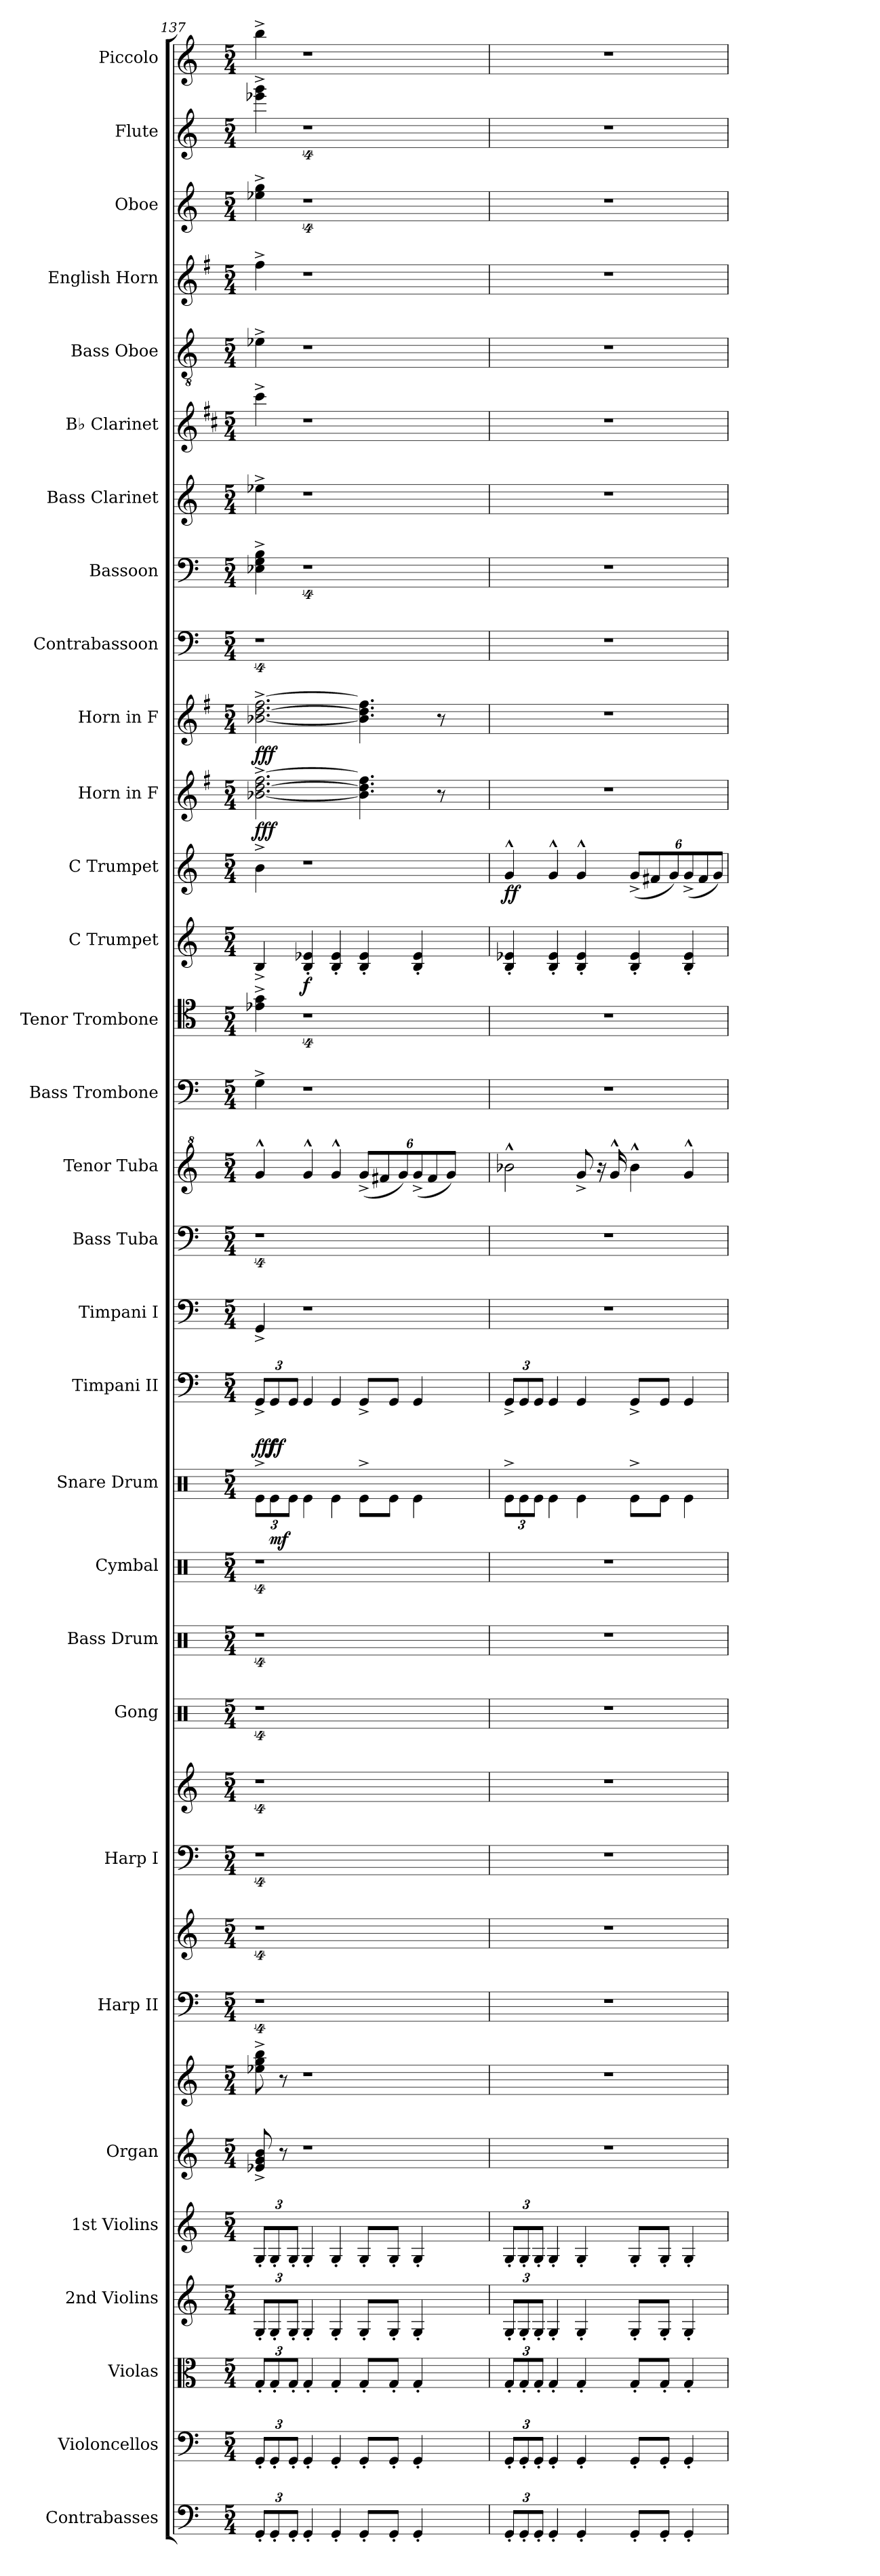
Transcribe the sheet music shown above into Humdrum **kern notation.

**kern	**kern	**kern	**kern	**kern	**kern	**kern	**kern	**kern	**kern	**kern	**kern	**kern	**kern	**kern	**dynam	**kern	**dynam	**kern	**kern	**kern	**kern	**kern	**kern	**dynam	**kern	**dynam	**kern	**dynam	**kern	**dynam	**kern	**kern	**kern	**kern	**kern	**kern	**kern	**kern	**kern
*part31	*part30	*part29	*part28	*part27	*part26	*part26	*part25	*part25	*part24	*part24	*part23	*part22	*part21	*part20	*part20	*part19	*part19	*part18	*part17	*part16	*part15	*part14	*part13	*part13	*part12	*part12	*part11	*part11	*part10	*part10	*part9	*part8	*part7	*part6	*part5	*part4	*part3	*part2	*part1
*staff34	*staff33	*staff32	*staff31	*staff30	*staff29	*staff28	*staff27	*staff26	*staff25	*staff24	*staff23	*staff22	*staff21	*staff20	*staff20	*staff19	*staff19	*staff18	*staff17	*staff16	*staff15	*staff14	*staff13	*staff13	*staff12	*staff12	*staff11	*staff11	*staff10	*staff10	*staff9	*staff8	*staff7	*staff6	*staff5	*staff4	*staff3	*staff2	*staff1
*I"Contrabasses	*I"Violoncellos	*I"Violas	*I"2nd Violins	*I"1st Violins	*I"Organ	*	*I"Harp II	*	*I"Harp I	*	*I"Gong	*I"Bass Drum	*I"Cymbal	*I"Snare Drum	*	*I"Timpani II	*	*I"Timpani I	*I"Bass Tuba	*I"Tenor Tuba	*I"Bass Trombone	*I"Tenor Trombone	*I"C Trumpet	*	*I"C Trumpet	*	*I"Horn in F	*	*I"Horn in F	*	*I"Contrabassoon	*I"Bassoon	*I"Bass Clarinet	*I"B♭ Clarinet	*I"Bass Oboe	*I"English Horn	*I"Oboe	*I"Flute	*I"Piccolo
*I'Cbs.	*I'Vcs.	*I'Vlas.	*I'Vlns.	*I'Vlns.	*I'Org.	*	*I'Hrp.	*	*I'Hrp.	*	*	*I'B. Dr.	*I'Cym.	*I'Sn. Dr.	*	*I'Timp.	*	*I'Timp.	*I'Tba.	*	*I'B. Tbn.	*I'T. Tbn.	*I'C Tpt.	*	*I'C Tpt.	*	*	*	*	*	*I'Cbsn.	*I'Bsn.	*I'B. Cl.	*I'B♭ Cl.	*	*I'E. Hn.	*I'Ob.	*I'Fl.	*I'Picc.
*clefF4	*clefF4	*clefC3	*clefG2	*clefG2	*clefG2	*clefG2	*clefF4	*clefG2	*clefF4	*clefG2	*clefX	*clefX	*clefX	*clefX	*	*clefF4	*	*clefF4	*clefF4	*clefG^2	*clefF4	*clefC4	*clefG2	*	*clefG2	*	*clefG2	*	*clefG2	*	*clefF4	*clefF4	*clefG2	*clefG2	*clefGv2	*clefG2	*clefG2	*clefG2	*clefG2
*ITrd7c12	*	*	*	*	*	*	*	*	*	*	*	*	*	*	*	*	*	*	*	*ITrd15c26	*	*	*	*	*	*	*ITrd4c7	*	*ITrd4c7	*	*ITrd7c12	*	*ITrd8c14	*ITrd1c2	*	*ITrd4c7	*	*	*ITrd-7c-12
*k[]	*k[]	*k[]	*k[]	*k[]	*k[]	*k[]	*k[]	*k[]	*k[]	*k[]	*k[]	*k[]	*k[]	*k[]	*	*k[]	*	*k[]	*k[]	*k[]	*k[]	*k[]	*k[]	*	*k[]	*	*k[]	*	*k[]	*	*k[]	*k[]	*k[]	*k[]	*k[]	*k[]	*k[]	*k[]	*k[]
*M5/4	*M5/4	*M5/4	*M5/4	*M5/4	*M5/4	*M5/4	*M5/4	*M5/4	*M5/4	*M5/4	*M5/4	*M5/4	*M5/4	*M5/4	*	*M5/4	*	*M5/4	*M5/4	*M5/4	*M5/4	*M5/4	*M5/4	*	*M5/4	*	*M5/4	*	*M5/4	*	*M5/4	*M5/4	*M5/4	*M5/4	*M5/4	*M5/4	*M5/4	*M5/4	*M5/4
*Xbrackettup	*Xbrackettup	*Xbrackettup	*Xbrackettup	*Xbrackettup	*	*	*	*	*	*	*	*	*	*Xbrackettup	*	*Xbrackettup	*	*	*	*	*	*	*	*	*	*	*	*	*	*	*	*	*	*	*	*	*	*	*
=137	=137	=137	=137	=137	=137	=137	=137	=137	=137	=137	=137	=137	=137	=137	=137	=137	=137	=137	=137	=137	=137	=137	=137	=137	=137	=137	=137	=137	=137	=137	=137	=137	=137	=137	=137	=137	=137	=137	=137
!	!	!	!	!	!	!	!	!	!	!	!	!	!	!	!	!	!LO:DY:b	!	!	!	!	!	!	!	!	!	!	!LO:DY:b	!	!	!	!	!	!	!	!	!	!	!
!	!	!	!	!	!	!	!	!	!	!	!	!	!	!	!	!	!	!	!	!	!	!	!	!	!	!	!	!LO:DY:n=1:b	!	!	!	!	!	!	!	!	!	!	!
!	!	!	!	!	!	!	!	!	!	!	!	!	!	!	!	!	!	!	!	!	!	!	!	!	!	!	!	!LO:DY:n=2:b	!	!LO:DY:b	!	!	!	!	!	!	!	!	!
!	!	!	!	!	!	!	!	!	!	!	!	!	!	!	!	!	!	!	!	!	!	!	!	!	!	!	!	!	!	!LO:DY:n=1:b	!	!	!	!	!	!	!	!	!
!	!	!	!	!	!	!	!	!	!	!	!	!	!	!	!	!	!	!	!	!	!	!	!	!	!	!	!	!	!	!LO:DY:n=2:b	!	!	!	!	!	!	!	!	!
12GGG'/L	12GG'/L	12G'/L	12G'/L	12G'/L	8e-X/^ 8g/^ 8b/^	8ee-X\^ 8gg\^ 8bb\^	4%5r	4%5r	4%5r	4%5r	4%5r	4%5r	4%5r	12Re^\L	.	12GG^/L	fff	4GG^/	4%5r	4G^^/	4G^\	4e-X\^ 4g\^	4B^/	.	4b^\	.	[2.e-X\^ [2.g\^ [2.b\^	f f f	[2.e-X\^ [2.g\^ [2.b\^	f f f	4%5r	4E-X\^ 4G\^ 4B\^	4e-X^\	4bb^\	4e-X^\	4b^\	4ee-X\^ 4gg\^	4eee-X\^ 4ggg\^	4bbb^\
!	!	!	!	!	!	!	!	!	!	!	!	!	!	!	!LO:DY:b	!	!LO:DY:b	!	!	!	!	!	!	!	!	!	!	!	!	!	!	!	!	!	!	!	!	!	!
12GGG'/	12GG'/	12G'/	12G'/	12G'/	.	.	.	.	.	.	.	.	.	12Re\	mf	12GG/	ff	.	.	.	.	.	.	.	.	.	.	.	.	.	.	.	.	.	.	.	.	.	.
.	.	.	.	.	8r	8r	.	.	.	.	.	.	.	.	.	.	.	.	.	.	.	.	.	.	.	.	.	.	.	.	.	.	.	.	.	.	.	.	.
12GGG'/J	12GG'/J	12G'/J	12G'/J	12G'/J	.	.	.	.	.	.	.	.	.	12Re\J	.	12GG/J	.	.	.	.	.	.	.	.	.	.	.	.	.	.	.	.	.	.	.	.	.	.	.
!	!	!	!	!	!	!	!	!	!	!	!	!	!	!	!	!	!	!	!	!	!	!	!	!LO:DY:b	!	!	!	!	!	!	!	!	!	!	!	!	!	!	!
4GGG'/	4GG'/	4G'/	4G'/	4G'/	1r	1r	.	.	.	.	.	.	.	4Re\	.	4GG/	.	1r	.	4G^^/	1r	4%5r	4B/' 4e-X/'	f	1r	.	.	.	.	.	.	4%5r	1r	1r	1r	1r	4%5r	4%5r	1r
4GGG'/	4GG'/	4G'/	4G'/	4G'/	.	.	.	.	.	.	.	.	.	4Re\	.	4GG/	.	.	.	4G^^/	.	.	4B/' 4e-/'	.	.	.	.	.	.	.	.	.	.	.	.	.	.	.	.
*	*	*	*	*	*	*	*	*	*	*	*	*	*	*	*	*	*	*	*	*Xbrackettup	*	*	*	*	*	*	*	*	*	*	*	*	*	*	*	*	*	*	*
8GGG'/L	8GG'/L	8G'/L	8G'/L	8G'/L	.	.	.	.	.	.	.	.	.	8Re^\L	.	8GG^/L	.	.	.	(12G^/L	.	.	4B/' 4e-/'	.	.	.	4.e-\] 4.g\] 4.b\]	.	4.e-\] 4.g\] 4.b\]	.	.	.	.	.	.	.	.	.	.
.	.	.	.	.	.	.	.	.	.	.	.	.	.	.	.	.	.	.	.	12F#X/	.	.	.	.	.	.	.	.	.	.	.	.	.	.	.	.	.	.	.
8GGG'/J	8GG'/J	8G'/J	8G'/J	8G'/J	.	.	.	.	.	.	.	.	.	8Re\J	.	8GG/J	.	.	.	.	.	.	.	.	.	.	.	.	.	.	.	.	.	.	.	.	.	.	.
.	.	.	.	.	.	.	.	.	.	.	.	.	.	.	.	.	.	.	.	12G/)	.	.	.	.	.	.	.	.	.	.	.	.	.	.	.	.	.	.	.
4GGG'/	4GG'/	4G'/	4G'/	4G'/	.	.	.	.	.	.	.	.	.	4Re\	.	4GG/	.	.	.	(12G^/	.	.	4B/' 4e-/'	.	.	.	.	.	.	.	.	.	.	.	.	.	.	.	.
.	.	.	.	.	.	.	.	.	.	.	.	.	.	.	.	.	.	.	.	12F#/	.	.	.	.	.	.	.	.	.	.	.	.	.	.	.	.	.	.	.
.	.	.	.	.	.	.	.	.	.	.	.	.	.	.	.	.	.	.	.	.	.	.	.	.	.	.	8r	.	8r	.	.	.	.	.	.	.	.	.	.
.	.	.	.	.	.	.	.	.	.	.	.	.	.	.	.	.	.	.	.	12G/J)	.	.	.	.	.	.	.	.	.	.	.	.	.	.	.	.	.	.	.
4ryy	4ryy	4ryy	4ryy	4ryy	4ryy	4ryy	4ryy	4ryy	4ryy	4ryy	4ryy	4ryy	4ryy	4ryy	.	4ryy	.	4ryy	4ryy	4ryy	4ryy	.	4ryy	.	4ryy	.	4ryy	.	4ryy	.	4ryy	.	4ryy	4ryy	4ryy	4ryy	.	.	4ryy
=138	=138	=138	=138	=138	=138	=138	=138	=138	=138	=138	=138	=138	=138	=138	=138	=138	=138	=138	=138	=138	=138	=138	=138	=138	=138	=138	=138	=138	=138	=138	=138	=138	=138	=138	=138	=138	=138	=138	=138
!	!	!	!	!	!	!	!	!	!	!	!	!	!	!	!	!	!	!	!	!	!	!	!	!	!	!LO:DY:b	!	!	!	!	!	!	!	!	!	!	!	!	!
12GGG'/L	12GG'/L	12G'/L	12G'/L	12G'/L	4%5r	4%5r	4%5r	4%5r	4%5r	4%5r	4%5r	4%5r	4%5r	12Re^\L	.	12GG^/L	.	4%5r	4%5r	2B-X^^\	4%5r	4%5r	4B/' 4e-X/'	.	4g^^/	ff	4%5r	.	4%5r	.	4%5r	4%5r	4%5r	4%5r	4%5r	4%5r	4%5r	4%5r	4%5r
12GGG'/	12GG'/	12G'/	12G'/	12G'/	.	.	.	.	.	.	.	.	.	12Re\	.	12GG/	.	.	.	.	.	.	.	.	.	.	.	.	.	.	.	.	.	.	.	.	.	.	.
12GGG'/J	12GG'/J	12G'/J	12G'/J	12G'/J	.	.	.	.	.	.	.	.	.	12Re\J	.	12GG/J	.	.	.	.	.	.	.	.	.	.	.	.	.	.	.	.	.	.	.	.	.	.	.
4GGG'/	4GG'/	4G'/	4G'/	4G'/	.	.	.	.	.	.	.	.	.	4Re\	.	4GG/	.	.	.	.	.	.	4B/' 4e-/'	.	4g^^/	.	.	.	.	.	.	.	.	.	.	.	.	.	.
4GGG'/	4GG'/	4G'/	4G'/	4G'/	.	.	.	.	.	.	.	.	.	4Re\	.	4GG/	.	.	.	8G^/	.	.	4B/' 4e-/'	.	4g^^/	.	.	.	.	.	.	.	.	.	.	.	.	.	.
.	.	.	.	.	.	.	.	.	.	.	.	.	.	.	.	.	.	.	.	16r	.	.	.	.	.	.	.	.	.	.	.	.	.	.	.	.	.	.	.
.	.	.	.	.	.	.	.	.	.	.	.	.	.	.	.	.	.	.	.	16G^^/	.	.	.	.	.	.	.	.	.	.	.	.	.	.	.	.	.	.	.
*	*	*	*	*	*	*	*	*	*	*	*	*	*	*	*	*	*	*	*	*	*	*	*	*	*Xbrackettup	*	*	*	*	*	*	*	*	*	*	*	*	*	*
8GGG'/L	8GG'/L	8G'/L	8G'/L	8G'/L	.	.	.	.	.	.	.	.	.	8Re^\L	.	8GG^/L	.	.	.	4B-^^\	.	.	4B/' 4e-/'	.	(12g^/L	.	.	.	.	.	.	.	.	.	.	.	.	.	.
.	.	.	.	.	.	.	.	.	.	.	.	.	.	.	.	.	.	.	.	.	.	.	.	.	12f#X/	.	.	.	.	.	.	.	.	.	.	.	.	.	.
8GGG'/J	8GG'/J	8G'/J	8G'/J	8G'/J	.	.	.	.	.	.	.	.	.	8Re\J	.	8GG/J	.	.	.	.	.	.	.	.	.	.	.	.	.	.	.	.	.	.	.	.	.	.	.
.	.	.	.	.	.	.	.	.	.	.	.	.	.	.	.	.	.	.	.	.	.	.	.	.	12g/)	.	.	.	.	.	.	.	.	.	.	.	.	.	.
4GGG'/	4GG'/	4G'/	4G'/	4G'/	.	.	.	.	.	.	.	.	.	4Re\	.	4GG/	.	.	.	4G^^/	.	.	4B/' 4e-/'	.	(12g^/	.	.	.	.	.	.	.	.	.	.	.	.	.	.
.	.	.	.	.	.	.	.	.	.	.	.	.	.	.	.	.	.	.	.	.	.	.	.	.	12f#/	.	.	.	.	.	.	.	.	.	.	.	.	.	.
.	.	.	.	.	.	.	.	.	.	.	.	.	.	.	.	.	.	.	.	.	.	.	.	.	12g/J)	.	.	.	.	.	.	.	.	.	.	.	.	.	.
=	=	=	=	=	=	=	=	=	=	=	=	=	=	=	=	=	=	=	=	=	=	=	=	=	=	=	=	=	=	=	=	=	=	=	=	=	=	=	=
*-	*-	*-	*-	*-	*-	*-	*-	*-	*-	*-	*-	*-	*-	*-	*-	*-	*-	*-	*-	*-	*-	*-	*-	*-	*-	*-	*-	*-	*-	*-	*-	*-	*-	*-	*-	*-	*-	*-	*-
